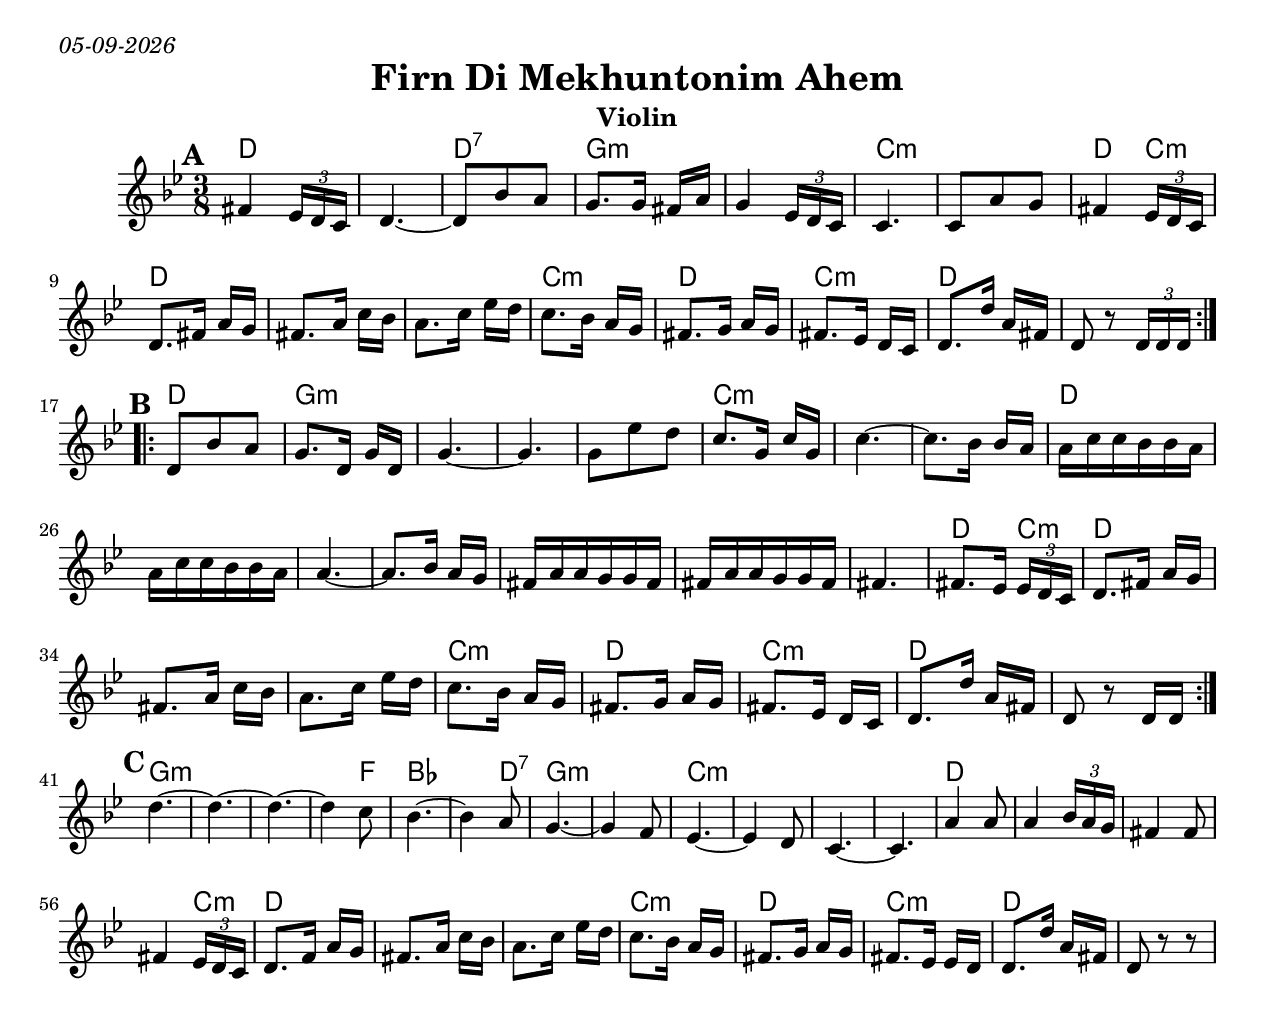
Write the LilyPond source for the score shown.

\version "2.20.0"
\include "english.ly"
\paper{
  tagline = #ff
  print-all-headers = ##t
  #(set-paper-size "letter")
}
date = #(strftime "%d-%m-%Y" (localtime (current-time)))

\markup{ \italic{ \date }  }

%\markup{ Got something to say? }

global = {
  \clef treble
  \key g \minor
  \time 3/8
  \set Score.markFormatter = #format-mark-box-alphabet
}

%#################################### Melody ########################
end = {
  \times 2/3 {ef16 d c} %8

  d8. fs16 a[g]
  fs8. a16 c[bf]
  a8. c16 ef[d]
  c8. bf16 a [g]

  fs8. g16 a [g]
  fs8. ef16 d [c]
  d8. d'16 a[fs]
}

melody = \relative c' {
  \global
  %\partial 4 g4    %lead in notes

  \repeat volta 2{
    \mark \default
    fs4 \times 2/3 {ef16 d c}
    d4.~
    d8 bf' a
    g8. g16 fs [a]

   g4 \times 2/3 {ef16 d c}
   c4.
   c8 a' g
   fs4 \end
   d8 r \times 2/3{d16 d d}
  }
 \break

  \repeat volta 2{
    \mark \default
    d8 bf' a
    g8. d16 g[d]
    g4.~
    g4.

    g8 ef' d
    c8. g16 c[g]
    c4.~
    c8. bf16 bf[a]

    a16 c c bf bf a
    a16 c c bf bf a
    a4.~
    a8. bf16 a[g]

    fs16 a a g g fs
    fs16 a a g g fs
    fs4.
    fs8. [ef16] \end
    d8 r d16 d
   \break
  }
  \mark \default
  d'4.~
  d4.~
  d4.~
  d4 c8

  bf4.~
  bf4 a8
  g4.~
  g4 f8

  ef4.~
  ef4 d8
  c4.~
  c4.

  a'4 a8
  a4 \times 2/3{bf16 a g}
  fs4 fs8
  fs4 \times 2/3{ef16 d c}

  d8. f16 a [g]
  fs8. a16 c[bf]
  a8. c16 ef[d]
  c8. bf16 a[g]

  fs8. g16 a[g]
  fs8. ef16 ef[d]
  d8. d'16 a[fs]
  d8 r r

}
%################################# Lyrics #####################
%\addlyrics{ \set stanza = #"1. " }
%################################# Chords #######################
harmonies = \chordmode {
  d4.*2
  d4.:7
  g4.*2:m
  c4.*2:m
  d4 c8:m
  d4.*3
  c4.:m
  d4.
  c4.:m
  d4.*2
  %B
  d4.
  g4.*4:m
  c4.*3:m
  d4.*7
  d4 c8:m
  %same
  d4.*3
  c4.:m
  d4.
  c4.:m
  d4.*2
  %c
  g8*11:m
  f8
  bf8*5 d8:7
  g4.*2:m
  c4.*4:m
  d8*11 c8:m
  d4.*3
  c4.:m
  d4.
  c4.:m
  d4.*2


}

\score {
  % transpose score below
  %\transpose c d
  <<
    \new ChordNames {
      \set chordChanges = ##f
      \harmonies
    }
    \new Staff   \melody
  >>
  \header{
    title= "Firn Di Mekhuntonim Ahem"
    subtitle=""
    composer= ""\version "2.22.2"

    instrument = "Violin"
    arranger= ""
  }
  \layout{indent = 1.0\cm}
  \midi {
    \tempo 4 = 120

    % \midi { }
  }
}
%{
% more verses:
\markup{}
\markup {
  \font-size #2
  \fill-line {
    \hspace #0.1 % distance from left margin
    \column {
      \line { "1."
\column {
 ""
}
      }
      \hspace #0.2 % vertical distance between verses
      \line { "2."
\column {
""
}
      }
    }
    \hspace #0.1  % horiz. distance between columns
    \column {
      \line { "3."
\column {
 ""
}
      }
      \hspace #0.2 % distance between verses
      \line { "4."
\column {
""
}
      }
    }
    \hspace #0.1 % distance to right margin
  }
}

%}